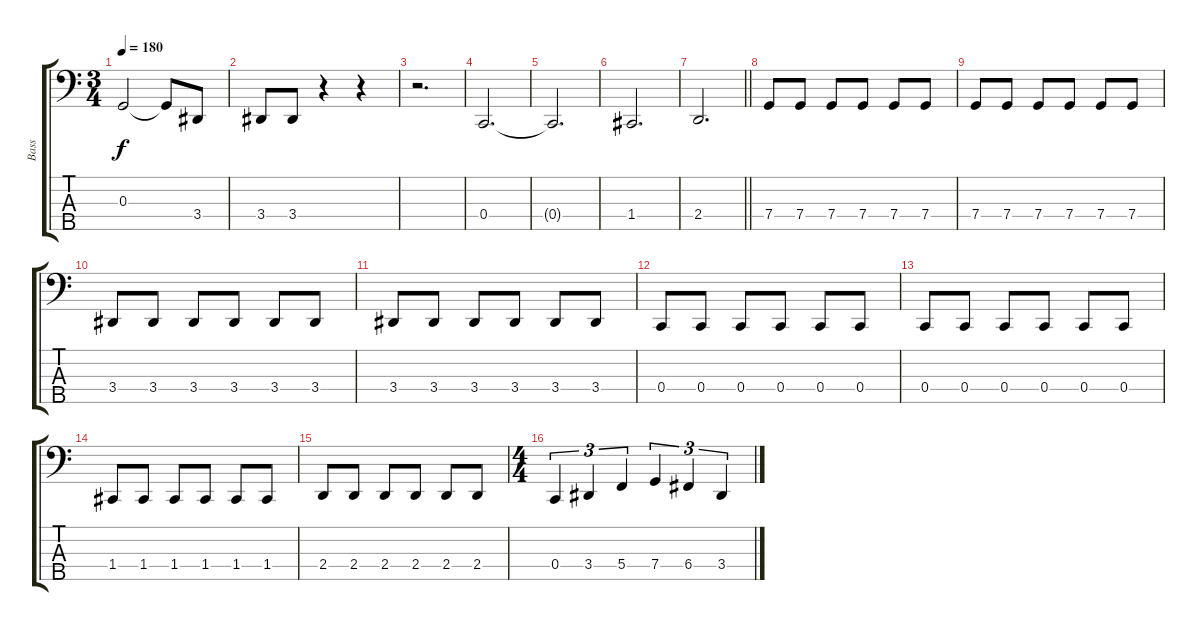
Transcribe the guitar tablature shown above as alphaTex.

\track ("Bass" "Bass") {instrument electricbasspick}
\staff {score tabs}
\tuning (F2 C2 G1 C1 A0) {hide}
\ts (3 4)
\tempo 180
\clef f4
\ks c
0.3{t}.2{dy f} 0.3{t}.8 3.4.8 |
3.4.8 3.4.8 r.4 r.4 |
r.2{d} |
0.4.2{d} |
0.4{t}.2{d} |
1.4.2{d} |
\barLineRight lightlight
2.4.2{d} |
7.4.8 7.4.8 7.4.8 7.4.8 7.4.8 7.4.8 |
7.4.8 7.4.8 7.4.8 7.4.8 7.4.8 7.4.8 |
3.4.8 3.4.8 3.4.8 3.4.8 3.4.8 3.4.8 |
3.4.8 3.4.8 3.4.8 3.4.8 3.4.8 3.4.8 |
0.4.8 0.4.8 0.4.8 0.4.8 0.4.8 0.4.8 |
0.4.8 0.4.8 0.4.8 0.4.8 0.4.8 0.4.8 |
1.4.8 1.4.8 1.4.8 1.4.8 1.4.8 1.4.8 |
2.4.8 2.4.8 2.4.8 2.4.8 2.4.8 2.4.8 |
\ts (4 4)
0.4.4{tu (3 2)} 3.4.4{tu (3 2)} 5.4.4{tu (3 2)} 7.4.4{tu (3 2)} 6.4.4{tu (3 2)} 3.4.4{tu (3 2)}
